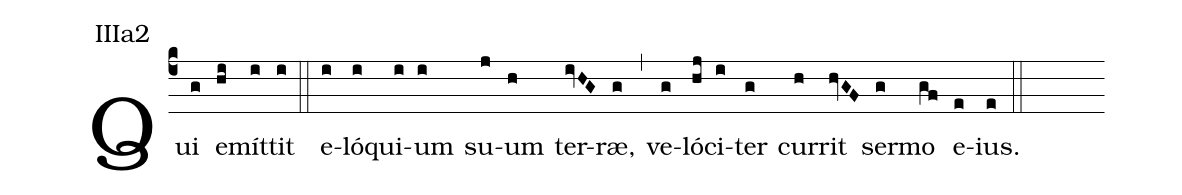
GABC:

annotation: IIIa2;
%%
(c4)Qui(g) e(hi)mít(i)tit(i) (::) e(i)ló(i)qui(i)um(i) su(j)um(h) ter(ivHG)ræ,(g) (,) ve(g)ló(hj)ci(i)ter(g) cur(h)rit(hvGF) ser(g)mo(gf) e(e)ius.(e) (::)
